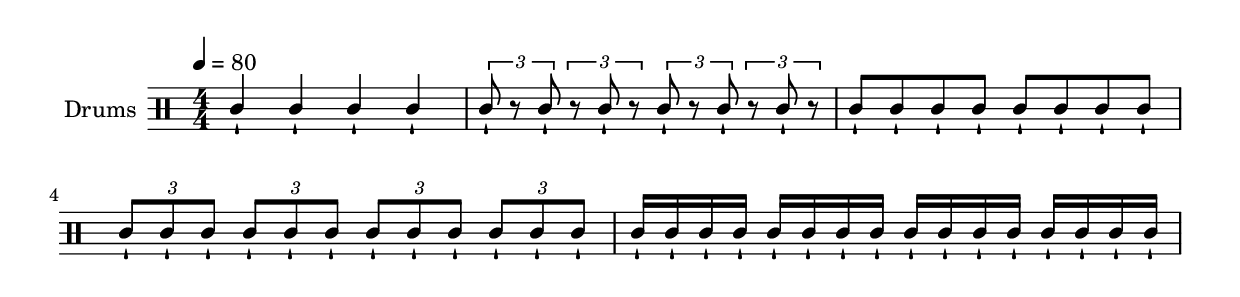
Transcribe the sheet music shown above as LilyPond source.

\include "common/header.ly"

%also called "the loop"
%for how many bars to stick to one pattern:
the_loop_times=1

myMusic = {
    \repeat unfold \the_loop_times { \accP4 \repeat unfold 3 { \reg4 } } %4th
    \repeat unfold \the_loop_times { %4th triplets
        \tuplet 3/2 { \accP8 r8 \reg8 }
        \tuplet 3/2 { r8 \reg8 r8 }
        \tuplet 3/2 { \accS8 r8 \reg8 }
        \tuplet 3/2 { r8 \reg8 r8 }
    }
    \repeat unfold \the_loop_times { \accP8 \repeat unfold 3 { \reg8 \accS8 } \reg8 } %8th
    \repeat unfold \the_loop_times { %8th triplets
        \tuplet 3/2 {\accP8 \reg8 \reg8}
        \repeat unfold 3 { \tuplet 3/2 { \accS8 \reg8 \reg8 } }
    }
    \repeat unfold \the_loop_times { %16th
        \accP16 \repeat unfold 3 { \reg16 }
        \repeat unfold 3 {
            \accS16 \repeat unfold 3 { \reg16 }
        }
    }
}

\include "common/footer.ly"
